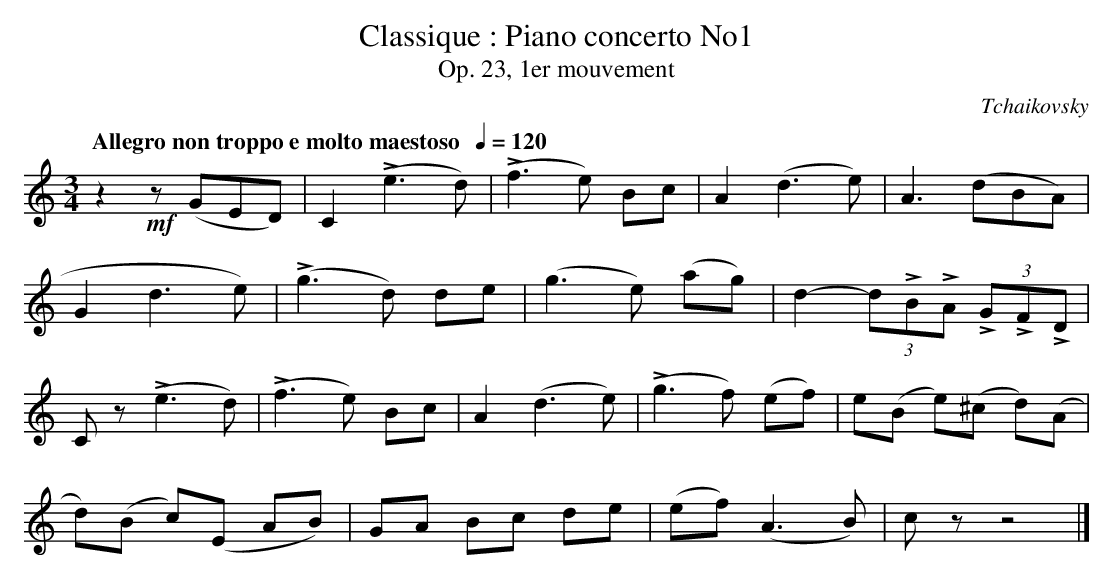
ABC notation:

X:1
T:Classique : Piano concerto No1
T:Op. 23, 1er mouvement
C:Tchaikovsky
M:3/4
L:1/8
Q:"Allegro non troppo e molto maestoso  "1/4=120
K:Cmaj clef=treble
z2 !mf! z(GED) | C2 (Le3 d) | (Lf3 e) Bc | A2 (d3 e) | A3 (dBA) |
G2 d3 e) | (Lg3 d) de | (g3 e) (ag) | d2- (3dLBLA (3 LGLFLD |
Cz (Le3 d) | (Lf3 e) Bc | A2 (d3 e) | (Lg3 f) (ef) | e(B e)(^c d)(A |
d)(B c)(E AB) | GA Bc de | (ef) (A3 B) | cz z4 |]
